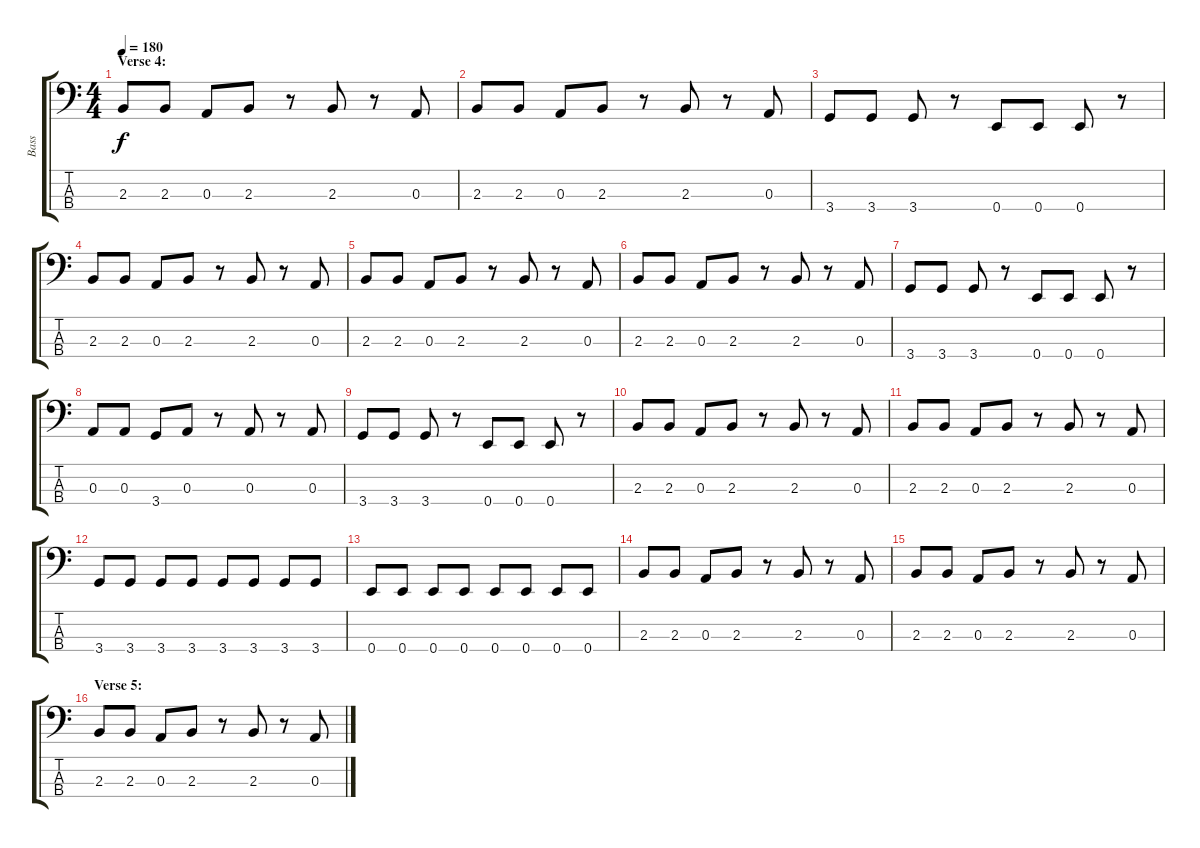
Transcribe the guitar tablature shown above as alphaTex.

\track ("Bass" "Bass") {instrument electricbasspick}
\staff {score tabs}
\tuning (G2 D2 A1 E1) {hide}
\ts (4 4)
\section ("" "Verse 4:")
\tempo 180
\clef f4
\ks c
2.3.8{dy f} 2.3.8 0.3.8 2.3.8 r.8 2.3.8 r.8 0.3.8 |
2.3.8 2.3.8 0.3.8 2.3.8 r.8 2.3.8 r.8 0.3.8 |
3.4.8 3.4.8 3.4.8 r.8 0.4.8 0.4.8 0.4.8 r.8 |
2.3.8 2.3.8 0.3.8 2.3.8 r.8 2.3.8 r.8 0.3.8 |
2.3.8 2.3.8 0.3.8 2.3.8 r.8 2.3.8 r.8 0.3.8 |
2.3.8 2.3.8 0.3.8 2.3.8 r.8 2.3.8 r.8 0.3.8 |
3.4.8 3.4.8 3.4.8 r.8 0.4.8 0.4.8 0.4.8 r.8 |
0.3.8 0.3.8 3.4.8 0.3.8 r.8 0.3.8 r.8 0.3.8 |
3.4.8 3.4.8 3.4.8 r.8 0.4.8 0.4.8 0.4.8 r.8 |
2.3.8 2.3.8 0.3.8 2.3.8 r.8 2.3.8 r.8 0.3.8 |
2.3.8 2.3.8 0.3.8 2.3.8 r.8 2.3.8 r.8 0.3.8 |
3.4.8 3.4.8 3.4.8 3.4.8 3.4.8 3.4.8 3.4.8 3.4.8 |
0.4.8 0.4.8 0.4.8 0.4.8 0.4.8 0.4.8 0.4.8 0.4.8 |
2.3.8 2.3.8 0.3.8 2.3.8 r.8 2.3.8 r.8 0.3.8 |
2.3.8 2.3.8 0.3.8 2.3.8 r.8 2.3.8 r.8 0.3.8 |
\section ("" "Verse 5:")
2.3.8 2.3.8 0.3.8 2.3.8 r.8 2.3.8 r.8 0.3.8
